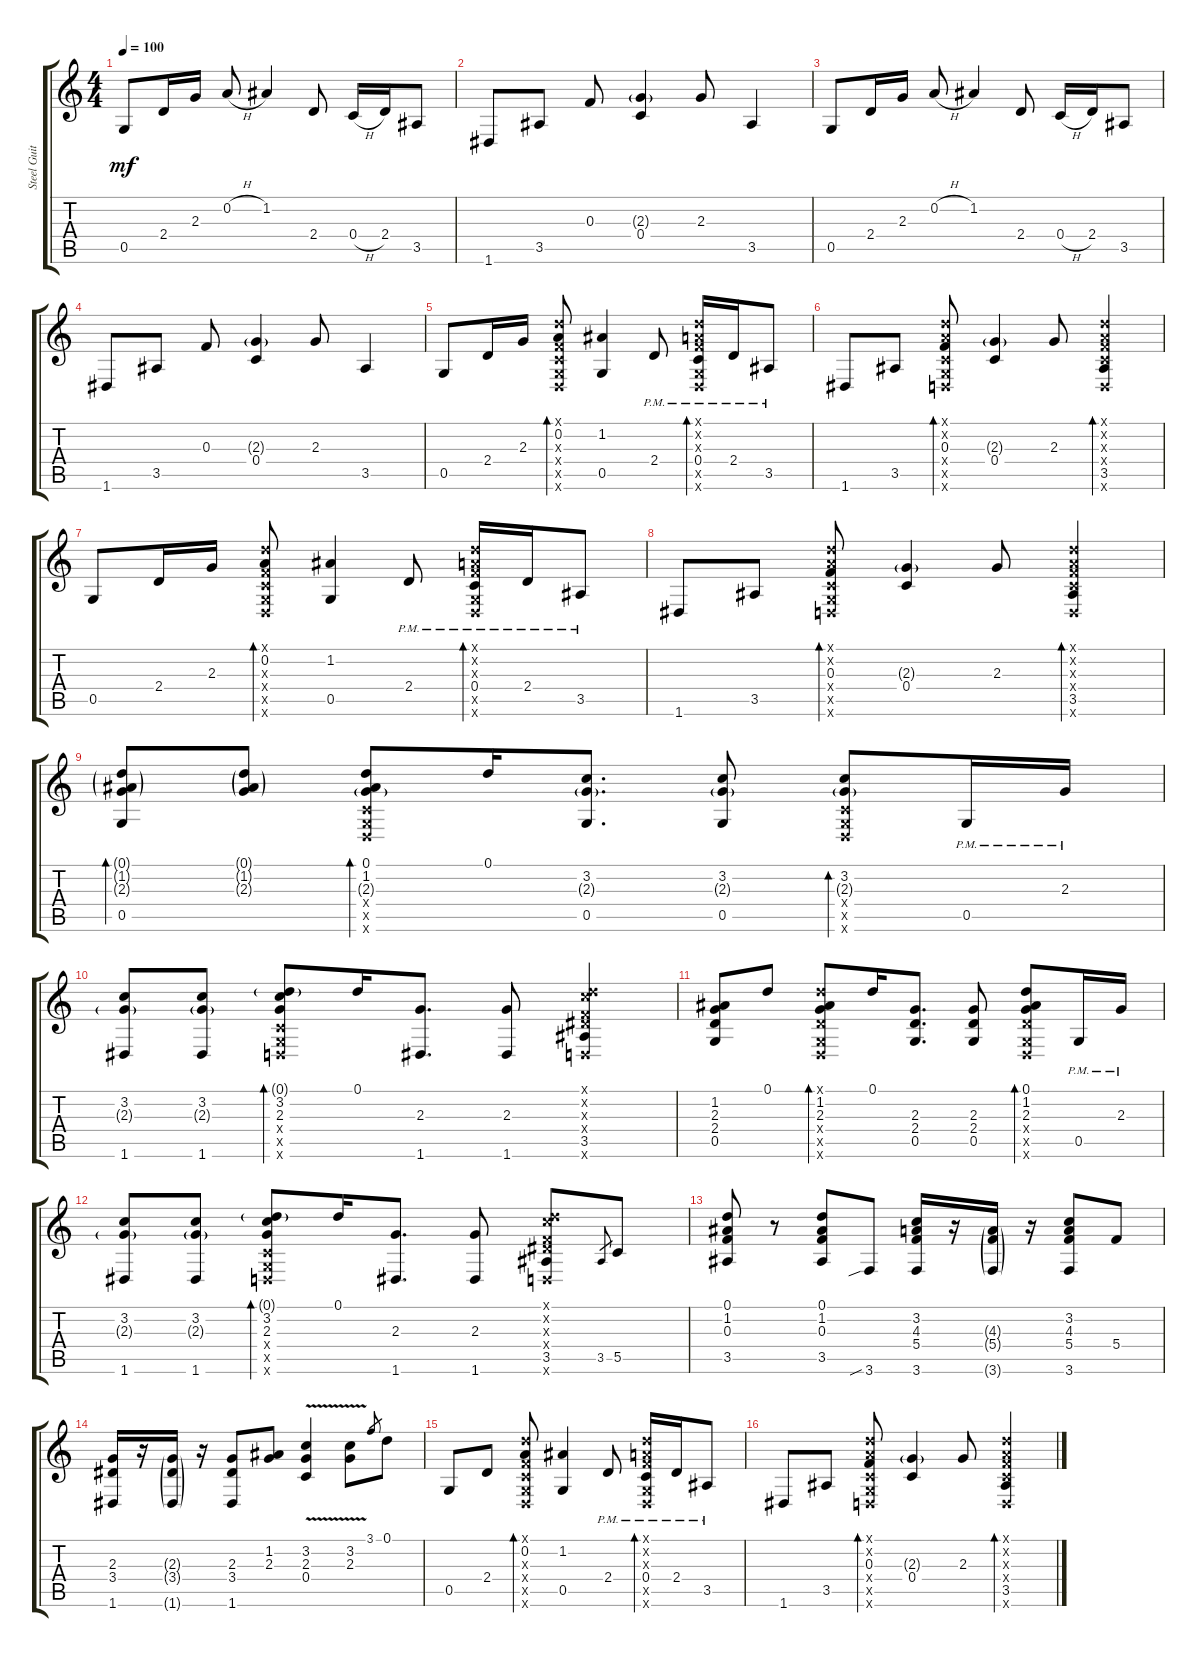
\track ("Steel Guitar" "Steel Guit") {instrument acousticguitarsteel}
\staff {score tabs}
\tuning (D4 A3 F3 C3 G2 D2) {hide}
\ts (4 4)
\tempo 100
\clef g2
\ks c
0.5.8{dy mf instrument acousticguitarsteel} 2.4.16 2.3.16 0.2{h}.8 1.2.4 2.4.8 0.4{h}.16 2.4.16 3.5.8 |
1.6.8 3.5.8 0.3.8 (2.3{g} 0.4).4 2.3.8 3.5.4 |
0.5.8 2.4.16 2.3.16 0.2{h}.8 1.2.4 2.4.8 0.4{h}.16 2.4.16 3.5.8 |
1.6.8 3.5.8 0.3.8 (2.3{g} 0.4).4 2.3.8 3.5.4 |
0.5.8 2.4.16 2.3.16 (0.1{x} 0.2 0.3{x} 0.4{x} 0.5{x} 0.6{x}).8{bd 30} (1.2 0.5).4 2.4{pm}.8 (0.1{x} 0.2{x} 0.3{x} 0.4{pm} 0.5{x} 0.6{x}).16{bd 30} 2.4{pm}.16 3.5{pm}.8 |
1.6.8 3.5.8 (0.1{x} 0.2{x} 0.3 0.4{x} 0.5{x} 0.6{x}).8{bd 30} (2.3{g} 0.4).4 2.3.8 (0.1{x} 0.2{x} 0.3{x} 0.4{x} 3.5 0.6{x}).4{bd 30} |
0.5.8 2.4.16 2.3.16 (0.1{x} 0.2 0.3{x} 0.4{x} 0.5{x} 0.6{x}).8{bd 30} (1.2 0.5).4 2.4{pm}.8 (0.1{x} 0.2{x} 0.3{x} 0.4{pm} 0.5{x} 0.6{x}).16{bd 30} 2.4{pm}.16 3.5{pm}.8 |
1.6.8 3.5.8 (0.1{x} 0.2{x} 0.3 0.4{x} 0.5{x} 0.6{x}).8{bd 30} (2.3{g} 0.4).4 2.3.8 (0.1{x} 0.2{x} 0.3{x} 0.4{x} 3.5 0.6{x}).4{bd 30} |
(0.1{g} 1.2{g} 2.3{g} 0.5).8{bd 120} (0.1{g} 1.2{g} 2.3{g}).8 (0.1 1.2 2.3{g} 0.4{x} 0.5{x} 0.6{x}).8{bd 30} 0.1.16 (3.2 2.3{g} 0.5).8{d} (3.2 2.3{g} 0.5).8 (3.2 2.3{g} 0.4{x} 0.5{x} 0.6{x}).8{bd 30} 0.5{pm}.16 2.3{pm}.16 |
(3.2 2.3{g} 1.6).8 (3.2 2.3{g} 1.6).8 (0.1{g} 3.2 2.3 0.4{x} 0.5{x} 0.6{x}).8{bd 30} 0.1.16 (2.3 1.6).8{d} (2.3 1.6).8 (0.1{x} 3.2{x} 0.3{x} 3.4{x} 3.5 0.6{x}).4 |
(1.2 2.3 2.4 0.5).8 0.1.8 (0.1{x} 1.2 2.3 2.4{x} 0.5{x} 0.6{x}).8{bd 30} 0.1.16 (2.3 2.4 0.5).8{d} (2.3 2.4 0.5).8 (0.1 1.2 2.3 2.4{x} 0.5{x} 0.6{x}).8{bd 30} 0.5{pm}.16 2.3{pm}.16 |
(3.2 2.3{g} 1.6).8 (3.2 2.3{g} 1.6).8 (0.1{g} 3.2 2.3 0.4{x} 0.5{x} 0.6{x}).8{bd 30} 0.1.16 (2.3 1.6).8{d} (2.3 1.6).8 (0.1{x} 3.2{x} 0.3{x} 3.4{x} 3.5 0.6{x}).8 3.5.8{gr} 5.5.8 |
(0.1 1.2 0.3 3.5).8 r.8 (0.1 1.2 0.3 3.5).8 3.6{sib}.8 (3.2 4.3 5.4 3.6).16 r.16 (4.3{g} 5.4{g} 3.6{g}).16 r.16 (3.2 4.3 5.4 3.6).8 5.4.8 |
(2.3 3.4 1.6).16 r.16 (2.3{g} 3.4{g} 1.6{g}).16 r.16 (2.3 3.4 1.6).8 (1.2 2.3).8 (3.2{v} 2.3{v} 0.4).4 (3.2{v} 2.3{v}).8 3.1.8{gr} 0.1.8 |
0.5.8 2.4.8 (0.1{x} 0.2 0.3{x} 0.4{x} 0.5{x} 0.6{x}).8{bd 30} (1.2 0.5).4 2.4{pm}.8 (0.1{x} 0.2{x} 0.3{x} 0.4{pm} 0.5{x} 0.6{x}).16{bd 30} 2.4{pm}.16 3.5{pm}.8 |
1.6.8 3.5.8 (0.1{x} 0.2{x} 0.3 0.4{x} 0.5{x} 0.6{x}).8{bd 30} (2.3{g} 0.4).4 2.3.8 (0.1{x} 0.2{x} 0.3{x} 0.4{x} 3.5 0.6{x}).4{bd 30}
